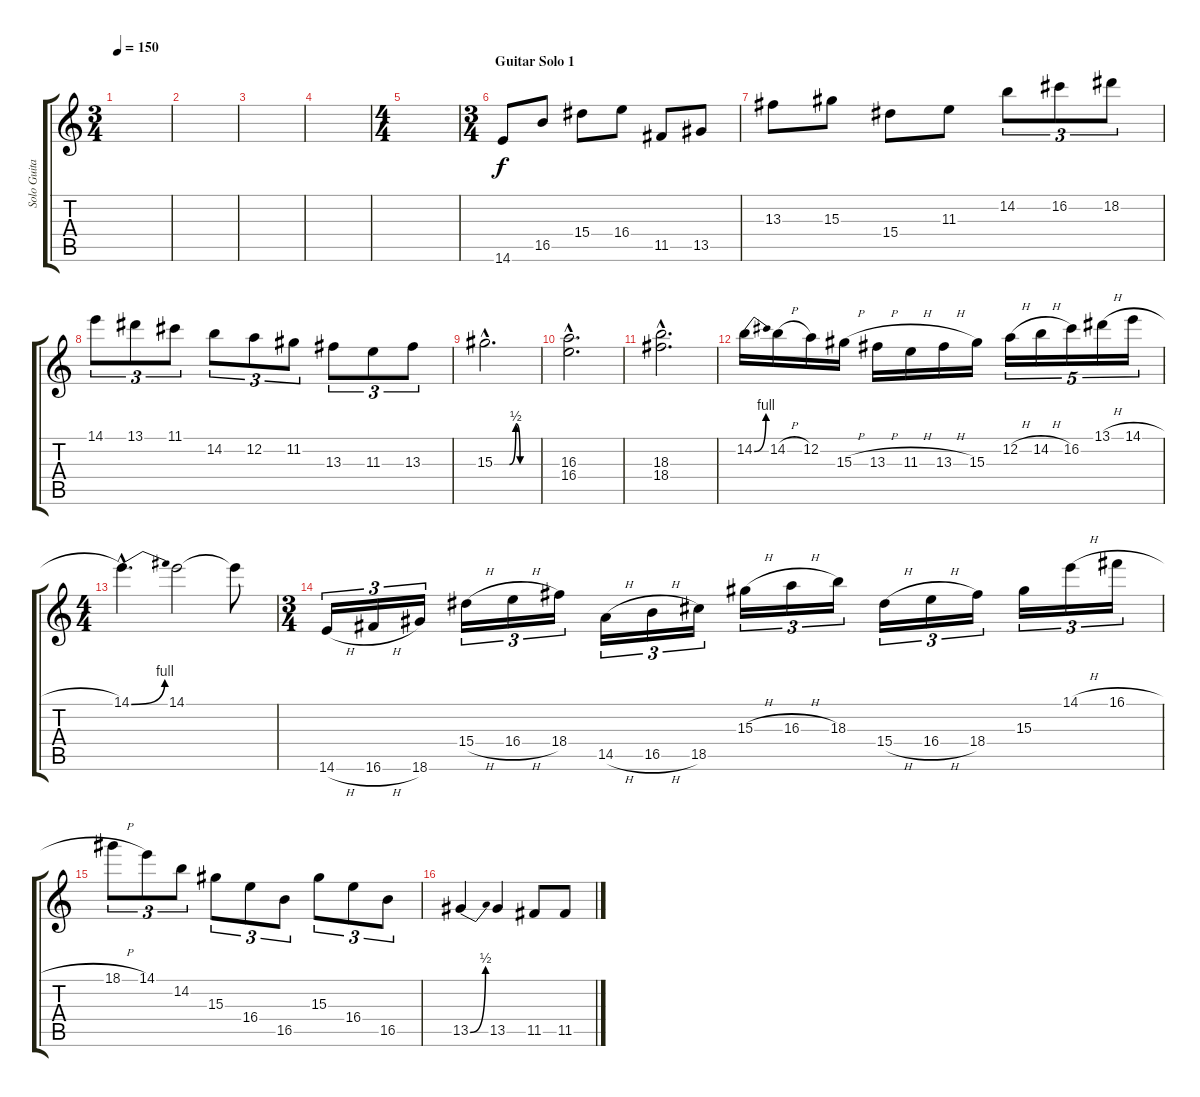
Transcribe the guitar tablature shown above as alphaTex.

\track ("Solo Guitar" "Solo Guita") {instrument distortionguitar}
\staff {score tabs}
\tuning (D4 A3 F3 C3 G2 D2) {hide}
\ts (3 4)
\tempo 150
\clef g2
\ks c
|
|
|
|
\ts (4 4)
|
\ts (3 4)
\section ("" "Guitar Solo 1")
14.6.8 16.5.8 15.4.8 16.4.8 11.5.8 13.5.8 |
13.3.8 15.3.8 15.4.8 11.3.8 14.2.8{tu (3 2)} 16.2.8{tu (3 2)} 18.2.8{tu (3 2)} |
14.1.8{tu (3 2)} 13.1.8{tu (3 2)} 11.1.8{tu (3 2)} 14.2.8{tu (3 2)} 12.2.8{tu (3 2)} 11.2.8{tu (3 2)} 13.3.8{tu (3 2)} 11.3.8{tu (3 2)} 13.3.8{tu (3 2)} |
15.3{be (custom 0 0 21 0 30 2 36 0 60 0) hac}.2{d} |
(16.3{hac} 16.4{hac}).2{d} |
(18.3{hac} 18.4{hac}).2{d} |
14.2{be (bend 0 0 60 4)}.16 14.2{h}.16 12.2.16 15.3{h}.16 13.3{h}.16 11.3{h}.16 13.3{h}.16 15.3.16 12.2{h}.16{tu (5 4)} 14.2{h}.16{tu (5 4)} 16.2.16{tu (5 4)} 13.1{h}.16{tu (5 4)} 14.1{h}.16{tu (5 4)} |
\ts (4 4)
14.1{be (bend 0 0 60 4) hac}.4{d} 14.1.2 14.1{t}.8 |
\ts (3 4)
14.6{h}.16{tu (3 2)} 16.6{h}.16{tu (3 2)} 18.6.16{tu (3 2)} 15.4{h}.16{tu (3 2)} 16.4{h}.16{tu (3 2)} 18.4.16{tu (3 2)} 14.5{h}.16{tu (3 2)} 16.5{h}.16{tu (3 2)} 18.5.16{tu (3 2)} 15.3{h}.16{tu (3 2)} 16.3{h}.16{tu (3 2)} 18.3.16{tu (3 2)} 15.4{h}.16{tu (3 2)} 16.4{h}.16{tu (3 2)} 18.4.16{tu (3 2)} 15.3.16{tu (3 2)} 14.1{h}.16{tu (3 2)} 16.1{h}.16{tu (3 2)} |
18.1{h}.8{tu (3 2)} 14.1.8{tu (3 2)} 14.2.8{tu (3 2)} 15.3.8{tu (3 2)} 16.4.8{tu (3 2)} 16.5.8{tu (3 2)} 15.3.8{tu (3 2)} 16.4.8{tu (3 2)} 16.5.8{tu (3 2)} |
13.5{be (bend 0 0 60 2)}.4 13.5.4 11.5.8 11.5.8
